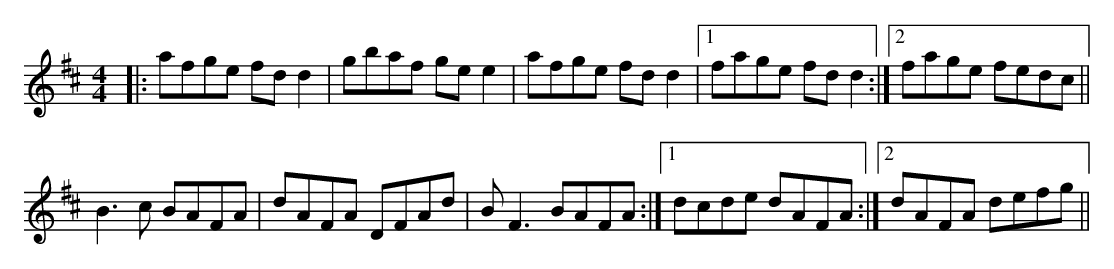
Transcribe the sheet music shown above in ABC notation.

X:1
M:4/4
K:D
|:afge fd d2|gbaf ge e2|afge fd d2|1 fage fd d2:|2 fage fedc||
B3c BAFA|dAFA DFAd|BF3 BAFA:|1 dcde dAFA:|2 dAFA defg||
